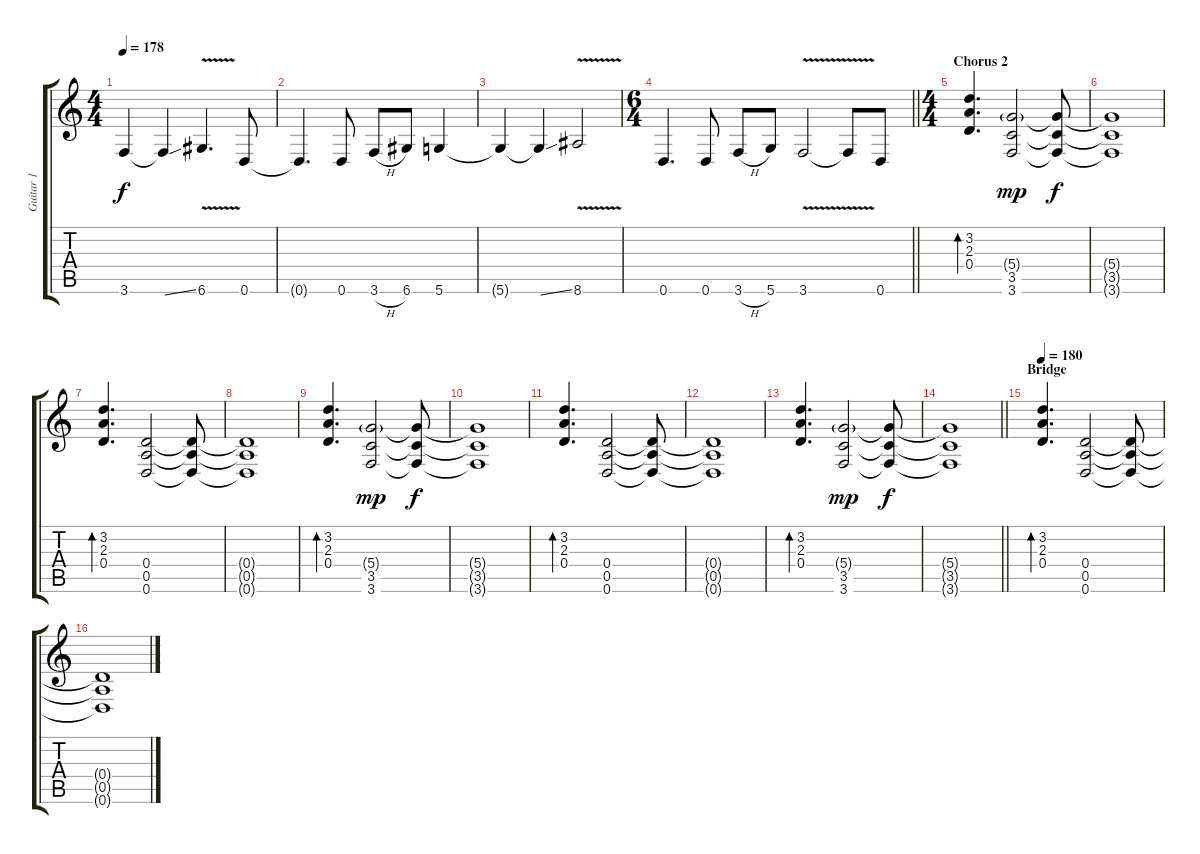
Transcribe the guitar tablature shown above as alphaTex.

\track ("Guitar 1" "Guitar 1") {instrument overdrivenguitar}
\staff {score tabs}
\tuning (E4 B3 G3 D3 A2 D2) {hide}
\ts (4 4)
\tempo 178
\clef g2
\ks c
3.6{t}.4{dy f} 3.6{ss t}.4 6.6{v}.4{d} 0.6.8 |
0.6{t}.4{d} 0.6.8 3.6{h}.8 6.6.8 5.6.4 |
5.6{t}.4 5.6{ss t}.4 8.6{v}.2 |
\ts (6 4)
\barLineRight lightlight
0.6.4{d} 0.6.8 3.6{h}.8 5.6.8 3.6{v}.2 3.6{t}.8 0.6.8 |
\ts (4 4)
\section ("" "Chorus 2")
(3.2 2.3 0.4).4{d bd 240} (5.4{g} 3.5 3.6).2{dy mp} (5.4{t} 3.5{t} 3.6{t}).8{dy f} |
(5.4{t} 3.5{t} 3.6{t}).1 |
(3.2 2.3 0.4).4{d bd 240} (0.4 0.5 0.6).2 (0.4{t} 0.5{t} 0.6{t}).8 |
(0.4{t} 0.5{t} 0.6{t}).1 |
(3.2 2.3 0.4).4{d bd 240} (5.4{g} 3.5 3.6).2{dy mp} (5.4{t} 3.5{t} 3.6{t}).8{dy f} |
(5.4{t} 3.5{t} 3.6{t}).1 |
(3.2 2.3 0.4).4{d bd 240} (0.4 0.5 0.6).2 (0.4{t} 0.5{t} 0.6{t}).8 |
(0.4{t} 0.5{t} 0.6{t}).1 |
(3.2 2.3 0.4).4{d bd 240} (5.4{g} 3.5 3.6).2{dy mp} (5.4{t} 3.5{t} 3.6{t}).8{dy f} |
\barLineRight lightlight
(5.4{t} 3.5{t} 3.6{t}).1 |
\section ("" "Bridge")
\tempo 180
(3.2 2.3 0.4).4{d bd 240} (0.4 0.5 0.6).2 (0.4{t} 0.5{t} 0.6{t}).8 |
(0.4{t} 0.5{t} 0.6{t}).1
